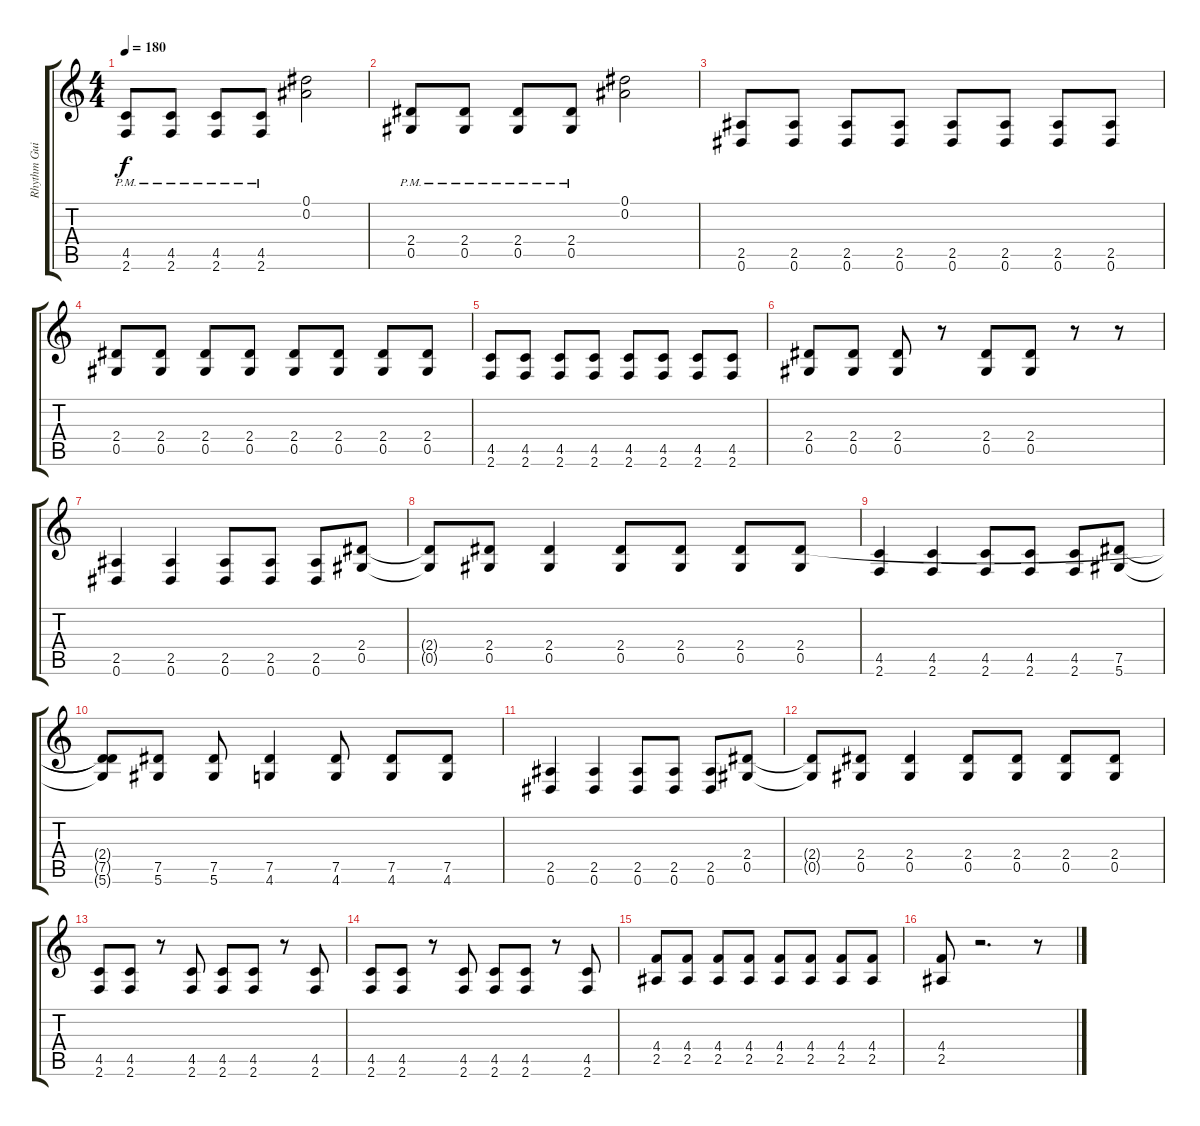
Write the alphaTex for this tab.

\track ("Rhythm Guitar" "Rhythm Gui") {instrument overdrivenguitar}
\staff {score tabs}
\tuning (Eb4 Bb3 Gb3 Db3 Ab2 Eb2) {hide}
\ts (4 4)
\tempo 180
\clef g2
\ks c
(4.5{pm} 2.6{pm}).8{dy f} (4.5{pm} 2.6{pm}).8 (4.5{pm} 2.6{pm}).8 (4.5{pm} 2.6{pm}).8 (0.1 0.2).2 |
(2.4{pm} 0.5{pm}).8 (2.4{pm} 0.5{pm}).8 (2.4{pm} 0.5{pm}).8 (2.4{pm} 0.5{pm}).8 (0.1 0.2).2 |
(2.5 0.6).8 (2.5 0.6).8 (2.5 0.6).8 (2.5 0.6).8 (2.5 0.6).8 (2.5 0.6).8 (2.5 0.6).8 (2.5 0.6).8 |
(2.4 0.5).8 (2.4 0.5).8 (2.4 0.5).8 (2.4 0.5).8 (2.4 0.5).8 (2.4 0.5).8 (2.4 0.5).8 (2.4 0.5).8 |
(4.5 2.6).8 (4.5 2.6).8 (4.5 2.6).8 (4.5 2.6).8 (4.5 2.6).8 (4.5 2.6).8 (4.5 2.6).8 (4.5 2.6).8 |
(2.4 0.5).8 (2.4 0.5).8 (2.4 0.5).8 r.8 (2.4 0.5).8 (2.4 0.5).8 r.8 r.8 |
(2.5 0.6).4 (2.5 0.6).4 (2.5 0.6).8 (2.5 0.6).8 (2.5 0.6).8 (2.4 0.5).8 |
(2.4{t} 0.5{t}).8 (2.4 0.5).8 (2.4 0.5).4 (2.4 0.5).8 (2.4 0.5).8 (2.4 0.5).8 (2.4 0.5).8 |
(4.5 2.6).4 (4.5 2.6).4 (4.5 2.6).8 (4.5 2.6).8 (4.5 2.6).8 (7.5 5.6).8 |
(2.4{t} 7.5{t} 5.6{t}).8 (7.5 5.6).8 (7.5 5.6).8 (7.5 4.6).4 (7.5 4.6).8 (7.5 4.6).8 (7.5 4.6).8 |
(2.5 0.6).4 (2.5 0.6).4 (2.5 0.6).8 (2.5 0.6).8 (2.5 0.6).8 (2.4 0.5).8 |
(2.4{t} 0.5{t}).8 (2.4 0.5).8 (2.4 0.5).4 (2.4 0.5).8 (2.4 0.5).8 (2.4 0.5).8 (2.4 0.5).8 |
(4.5 2.6).8 (4.5 2.6).8 r.8 (4.5 2.6).8 (4.5 2.6).8 (4.5 2.6).8 r.8 (4.5 2.6).8 |
(4.5 2.6).8 (4.5 2.6).8 r.8 (4.5 2.6).8 (4.5 2.6).8 (4.5 2.6).8 r.8 (4.5 2.6).8 |
(4.4 2.5).8 (4.4 2.5).8 (4.4 2.5).8 (4.4 2.5).8 (4.4 2.5).8 (4.4 2.5).8 (4.4 2.5).8 (4.4 2.5).8 |
(4.4 2.5).8 r.2{d} r.8
